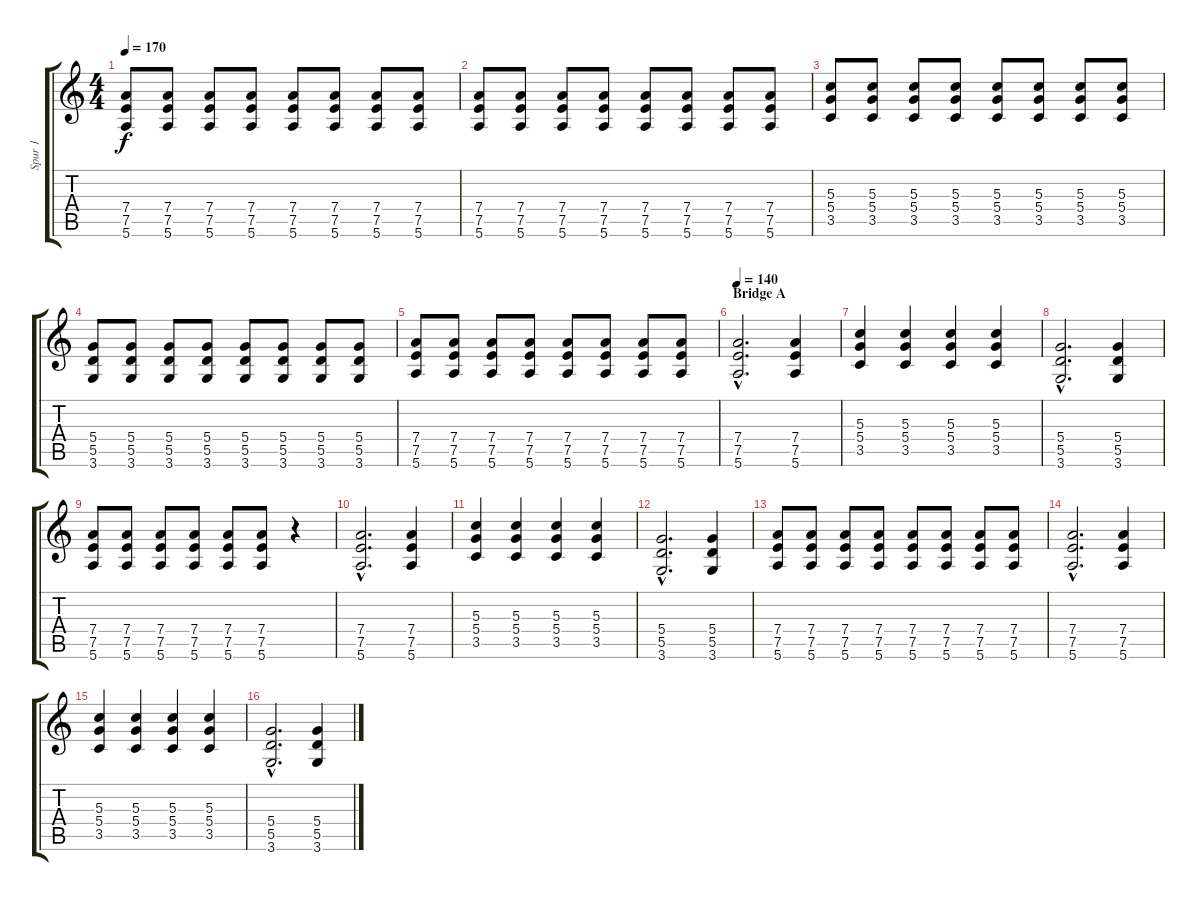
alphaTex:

\track ("Spur 1" "Spur 1") {instrument distortionguitar}
\staff {score tabs}
\tuning (E4 B3 G3 D3 A2 E2) {hide}
\ts (4 4)
\tempo 170
\clef g2
\ks c
(7.4 7.5 5.6).8{dy f} (7.4 7.5 5.6).8 (7.4 7.5 5.6).8 (7.4 7.5 5.6).8 (7.4 7.5 5.6).8 (7.4 7.5 5.6).8 (7.4 7.5 5.6).8 (7.4 7.5 5.6).8 |
(7.4 7.5 5.6).8 (7.4 7.5 5.6).8 (7.4 7.5 5.6).8 (7.4 7.5 5.6).8 (7.4 7.5 5.6).8 (7.4 7.5 5.6).8 (7.4 7.5 5.6).8 (7.4 7.5 5.6).8 |
(5.3 5.4 3.5).8 (5.3 5.4 3.5).8 (5.3 5.4 3.5).8 (5.3 5.4 3.5).8 (5.3 5.4 3.5).8 (5.3 5.4 3.5).8 (5.3 5.4 3.5).8 (5.3 5.4 3.5).8 |
(5.4 5.5 3.6).8 (5.4 5.5 3.6).8 (5.4 5.5 3.6).8 (5.4 5.5 3.6).8 (5.4 5.5 3.6).8 (5.4 5.5 3.6).8 (5.4 5.5 3.6).8 (5.4 5.5 3.6).8 |
(7.4 7.5 5.6).8 (7.4 7.5 5.6).8 (7.4 7.5 5.6).8 (7.4 7.5 5.6).8 (7.4 7.5 5.6).8 (7.4 7.5 5.6).8 (7.4 7.5 5.6).8 (7.4 7.5 5.6).8 |
\section ("" "Bridge A")
\tempo 140
(7.4{hac} 7.5{hac} 5.6{hac}).2{d} (7.4 7.5 5.6).4 |
(5.3 5.4 3.5).4 (5.3 5.4 3.5).4 (5.3 5.4 3.5).4 (5.3 5.4 3.5).4 |
(5.4{hac} 5.5{hac} 3.6{hac}).2{d} (5.4 5.5 3.6).4 |
(7.4 7.5 5.6).8 (7.4 7.5 5.6).8 (7.4 7.5 5.6).8 (7.4 7.5 5.6).8 (7.4 7.5 5.6).8 (7.4 7.5 5.6).8 r.4 |
(7.4{hac} 7.5{hac} 5.6{hac}).2{d} (7.4 7.5 5.6).4 |
(5.3 5.4 3.5).4 (5.3 5.4 3.5).4 (5.3 5.4 3.5).4 (5.3 5.4 3.5).4 |
(5.4{hac} 5.5{hac} 3.6{hac}).2{d} (5.4 5.5 3.6).4 |
(7.4 7.5 5.6).8 (7.4 7.5 5.6).8 (7.4 7.5 5.6).8 (7.4 7.5 5.6).8 (7.4 7.5 5.6).8 (7.4 7.5 5.6).8 (7.4 7.5 5.6).8 (7.4 7.5 5.6).8 |
(7.4{hac} 7.5{hac} 5.6{hac}).2{d} (7.4 7.5 5.6).4 |
(5.3 5.4 3.5).4 (5.3 5.4 3.5).4 (5.3 5.4 3.5).4 (5.3 5.4 3.5).4 |
(5.4{hac} 5.5{hac} 3.6{hac}).2{d} (5.4 5.5 3.6).4
